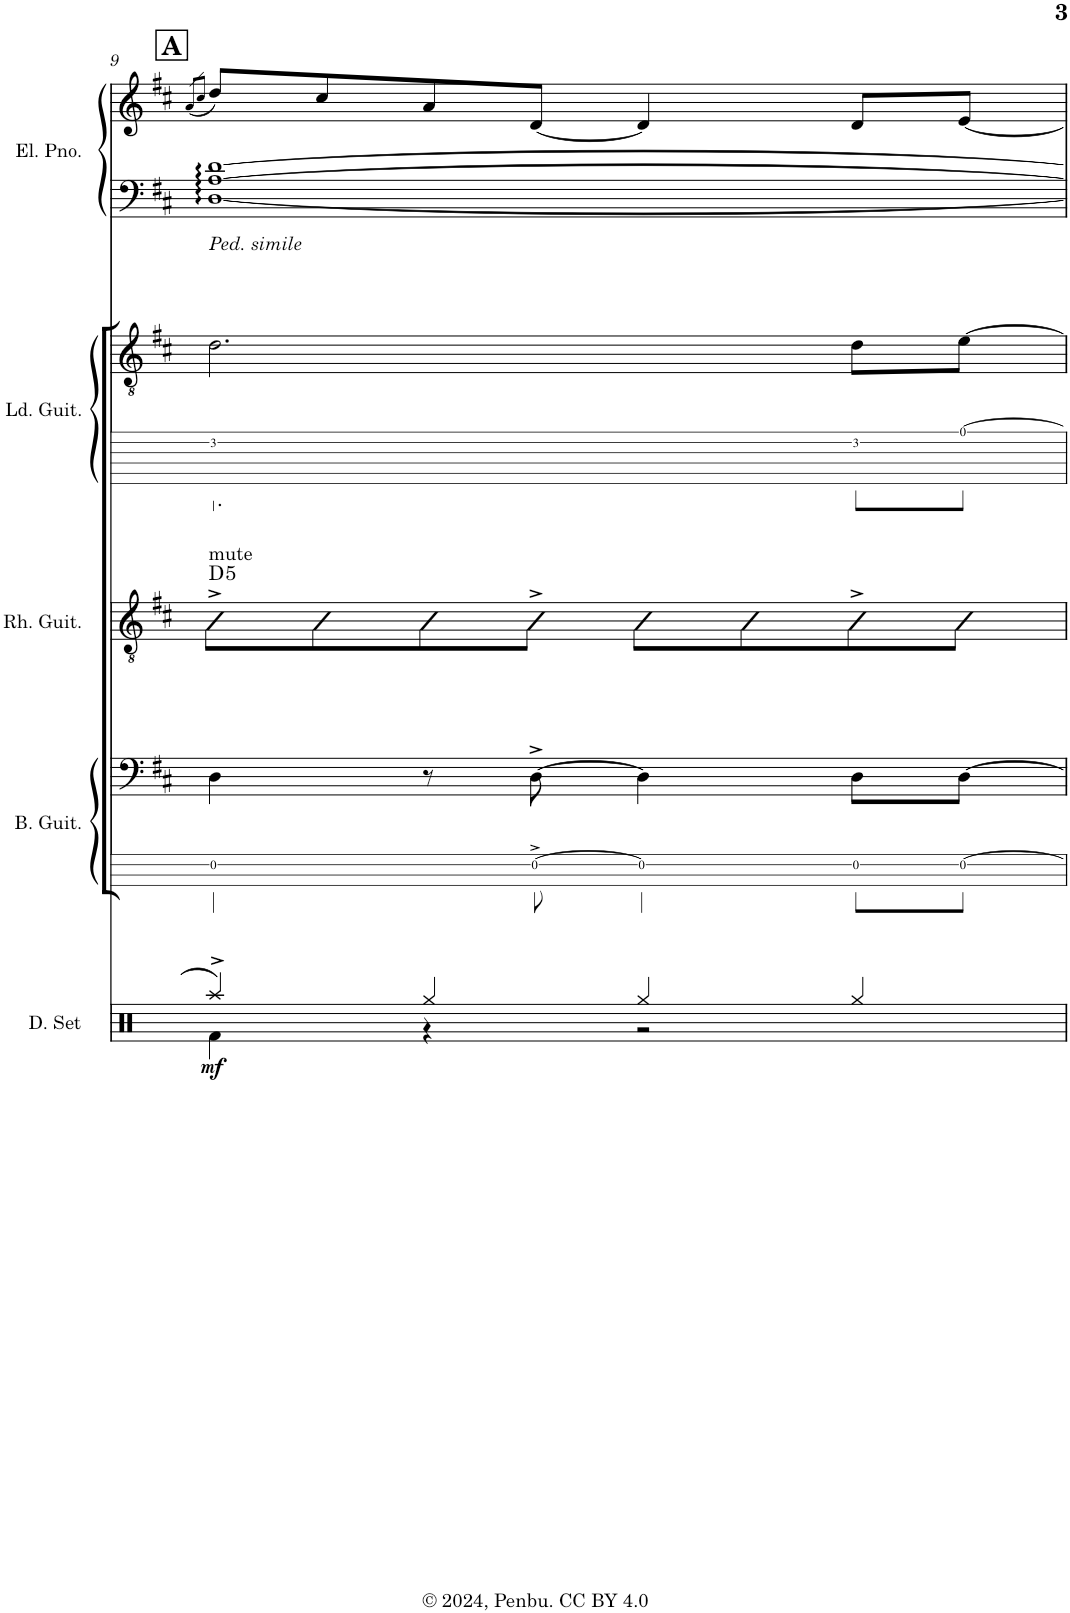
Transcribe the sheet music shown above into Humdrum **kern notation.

**kern	**dynam	**kern	**kern	**kern	**harte	**kern	**kern	**kern	**kern
*part5	*part5	*part4	*part4	*part3	*part3	*part2	*part2	*part1	*part1
*staff8	*staff8	*staff7	*staff6	*staff5	*	*staff4	*staff3	*staff2	*staff1
*I"Drumset	*	*I"Bass Guitar	*	*I"Rhythm Guitar	*	*I"Lead Guitar	*	*I"Electric Piano	*
*I'D. Set	*	*I'B. Guit.	*	*I'Rh. Guit.	*	*I'Ld. Guit.	*	*I'El. Pno.	*
!!LO:PB:g=z
*clefX	*	*	*clefF4	*clefGv2	*	*	*clefGv2	*clefF4	*clefG2
*	*	*Trd7c12	*Trd7c12	*	*	*	*	*	*
*k[]	*	*k[f#c#]	*k[f#c#]	*k[f#c#]	*	*k[f#c#]	*k[f#c#]	*k[f#c#]	*k[f#c#]
*M4/4	*	*M4/4	*M4/4	*M4/4	*	*M4/4	*M4/4	*M4/4	*M4/4
!!LO:REH:place=s1:a:B:cj:fs=14:t=A
=9	=9	=9	=9	=9	=9	=9	=9	=9	=9
.	.	.	.	.	.	.	.	.	(8qa/L
.	.	.	.	.	.	.	.	.	8qcc#/J
*^	*	*	*	*	*	*	*	*	*
!	!	!	!	!	!	!	!	!	!LO:TX:b:i:t=Ped. simile	!
!	!	!	!	!	!LO:TX:a:t=mute	!	!	!	!	!
!	!	!LO:DY:b	!	!	!	!LO:H:kt=5	!	!	!	!
4Raa^/	4Rf\	mf	4D\	4D\	8D\^ 8A\^ 8d\^L	D:(1,5)	2.d\	2.d\	[1D [1A [1d	8dd/L)
.	.	.	.	.	8D\ 8A\ 8d\	.	.	.	.	8cc#/
4Rgg/	4r	.	8r	8r	8D\ 8A\ 8d\	.	.	.	.	8a/
.	.	.	[8D^\	[8D^\	8D\^ 8A\^ 8d\^J	.	.	.	.	[8d/J
4Rgg/	2r	.	4D\]	4D\]	8D\ 8A\ 8d\L	.	.	.	.	4d/]
.	.	.	.	.	8D\ 8A\ 8d\	.	.	.	.	.
4Rgg/	.	.	8D\L	8D\L	8D\^ 8A\^ 8d\^	.	8d\L	8d\L	.	8d/L
.	.	.	[8D\J	[8D\J	8D\ 8A\ 8d\J	.	[8e\J	[8e\J	.	[8e/J
*v	*v	*	*	*	*	*	*	*	*	*
=	=	=	=	=	=	=	=	=	=
*-	*-	*-	*-	*-	*-	*-	*-	*-	*-
